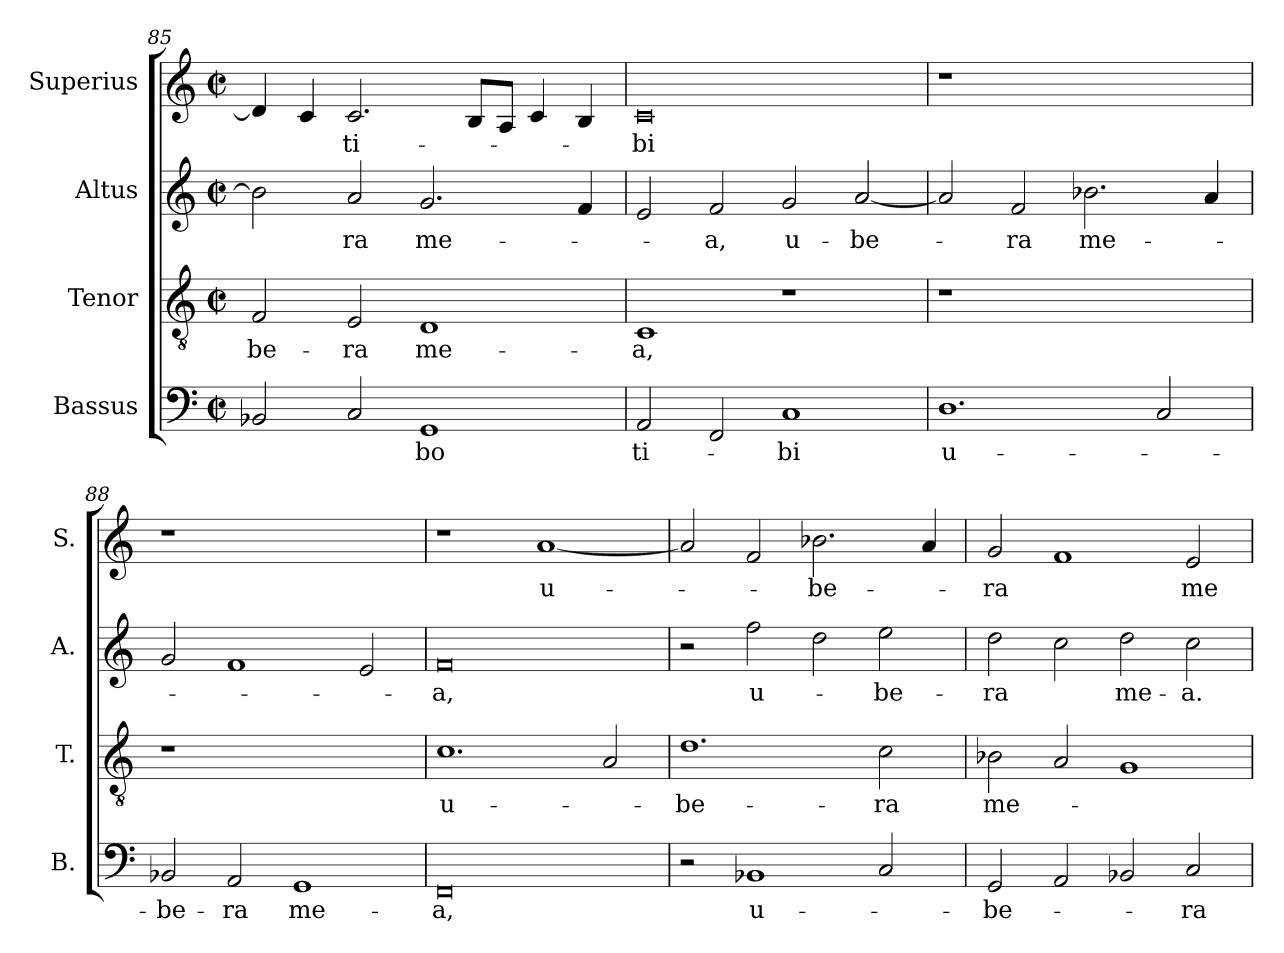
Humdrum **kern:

**kern	**text	**kern	**text	**kern	**text	**kern	**text
*part4	*part4	*part3	*part3	*part2	*part2	*part1	*part1
*staff4	*staff4	*staff3	*staff3	*staff2	*staff2	*staff1	*staff1
*I"Bassus	*	*I"Tenor	*	*I"Altus	*	*I"Superius	*
*I'B.	*	*I'T.	*	*I'A.	*	*I'S.	*
*clefF4	*	*clefGv2	*	*clefG2	*	*clefG2	*
*	*	*ITrd7c12	*	*	*	*	*
*k[]	*	*k[]	*	*k[]	*	*k[]	*
*C:	*	*C:	*	*C:	*	*C:	*
*M2/2	*	*M2/2	*	*M2/2	*	*M2/2	*
*met(c|)	*	*met(c|)	*	*met(c|)	*	*met(c|)	*
=85	=85	=85	=85	=85	=85	=85	=85
!	!	!	!LO:LY:b:color=#000000	!	!	!	!
2BB-Xi/	.	2FFi/	-be-	2b-i\]	.	4di/]	.
.	.	.	.	.	.	4ci/	.
!	!	!	!LO:LY:b:color=#000000	!	!	!	!
!	!	!	!	!	!LO:LY:b:color=#000000	!	!
!	!	!	!	!	!	!	!LO:LY:b:color=#000000
2Ci/	.	2EEi/	-ra	2ai/	-ra	2.ci/	ti-
!	!LO:LY:b:color=#000000	!	!	!	!	!	!
!	!	!	!LO:LY:b:color=#000000	!	!	!	!
!	!	!	!	!	!LO:LY:b:color=#000000	!	!
1GGi	-bo	1DDi	me-	2.gi/	me-	.	.
.	.	.	.	.	.	8Bi/L	.
.	.	.	.	.	.	8Ai/J	.
.	.	.	.	.	.	4ci/	.
.	.	.	.	4fi/	.	4Bi/	.
=86	=86	=86	=86	=86	=86	=86	=86
!	!LO:LY:b:color=#000000	!	!	!	!	!	!
!	!	!	!LO:LY:b:color=#000000	!	!	!	!
!	!	!	!	!	!	!	!LO:LY:b:color=#000000
2AAi/	ti-	1CCi	-a,	2ei/	.	0ci	-bi
!	!	!	!	!	!LO:LY:b:color=#000000	!	!
2FFi/	.	.	.	2fi/	-a,	.	.
!	!LO:LY:b:color=#000000	!	!	!	!	!	!
!	!	!	!	!	!LO:LY:b:color=#000000	!	!
1Ci	-bi	1r	.	2gi/	u-	.	.
!	!	!	!	!	!LO:LY:b:color=#000000	!	!
.	.	.	.	[<2ai/	-be-	.	.
=87	=87	=87	=87	=87	=87	=87	=87
!	!LO:LY:b:color=#000000	!LO:N:vis=1	!	!	!	!LO:N:vis=1	!
1.Di	u-	1r	.	2ai/]	.	1r	.
!	!	!	!	!	!LO:LY:b:color=#000000	!	!
.	.	.	.	2fi/	-ra	.	.
!	!	!	!	!	!LO:LY:b:color=#000000	!	!
.	.	1ryy	.	2.b-Xi\	me-	1ryy	.
2Ci/	.	.	.	.	.	.	.
.	.	.	.	4ai/	.	.	.
=88	=88	=88	=88	=88	=88	=88	=88
!	!LO:LY:b:color=#000000	!LO:N:vis=1	!	!	!	!LO:N:vis=1	!
2BB-Xi/	-be-	1r	.	2gi/	.	1r	.
!	!LO:LY:b:color=#000000	!	!	!	!	!	!
2AAi/	-ra	.	.	1fi	.	.	.
!	!LO:LY:b:color=#000000	!	!	!	!	!	!
1GGi	me-	1ryy	.	.	.	1ryy	.
.	.	.	.	2ei/	.	.	.
!!LO:PB:g=z
=89	=89	=89	=89	=89	=89	=89	=89
!	!LO:LY:b:color=#000000	!	!	!	!	!	!
!	!	!	!LO:LY:b:color=#000000	!	!	!	!
!	!	!	!	!	!LO:LY:b:color=#000000	!	!
0FFi	-a,	1.Ci	u-	0fi	-a,	1r	.
!	!	!	!	!	!	!	!LO:LY:b:color=#000000
.	.	.	.	.	.	[<1ai	u-
.	.	2AAi/	.	.	.	.	.
=90	=90	=90	=90	=90	=90	=90	=90
!	!	!	!LO:LY:b:color=#000000	!	!	!	!
2r	.	1.Di	-be-	2r	.	2ai/]	.
!	!LO:LY:b:color=#000000	!	!	!	!	!	!
!	!	!	!	!	!LO:LY:b:color=#000000	!	!
1BB-Xi	u-	.	.	2ffi\	u-	2fi/	.
!	!	!	!	!	!	!	!LO:LY:b:color=#000000
.	.	.	.	2ddi\	.	2.b-Xi\	-be-
!	!	!	!LO:LY:b:color=#000000	!	!	!	!
!	!	!	!	!	!LO:LY:b:color=#000000	!	!
2Ci/	.	2Ci\	-ra	2eei\	-be-	.	.
.	.	.	.	.	.	4ai/	.
=91	=91	=91	=91	=91	=91	=91	=91
!	!LO:LY:b:color=#000000	!	!	!	!	!	!
!	!	!	!LO:LY:b:color=#000000	!	!	!	!
!	!	!	!	!	!LO:LY:b:color=#000000	!	!
!	!	!	!	!	!	!	!LO:LY:b:color=#000000
2GGi/	-be-	2BB-Xi\	me-	2ddi\	-ra	2gi/	-ra
2AAi/	.	2AAi/	.	2cci\	.	1fi	.
!	!	!	!	!	!LO:LY:b:color=#000000	!	!
2BB-Xi/	.	1GGi	.	2ddi\	me-	.	.
!	!LO:LY:b:color=#000000	!	!	!	!	!	!
!	!	!	!	!	!LO:LY:b:color=#000000	!	!
!	!	!	!	!	!	!	!LO:LY:b:color=#000000
2Ci/	-ra	.	.	2cci\	-a.	2ei/	me-
=	=	=	=	=	=	=	=
*-	*-	*-	*-	*-	*-	*-	*-
